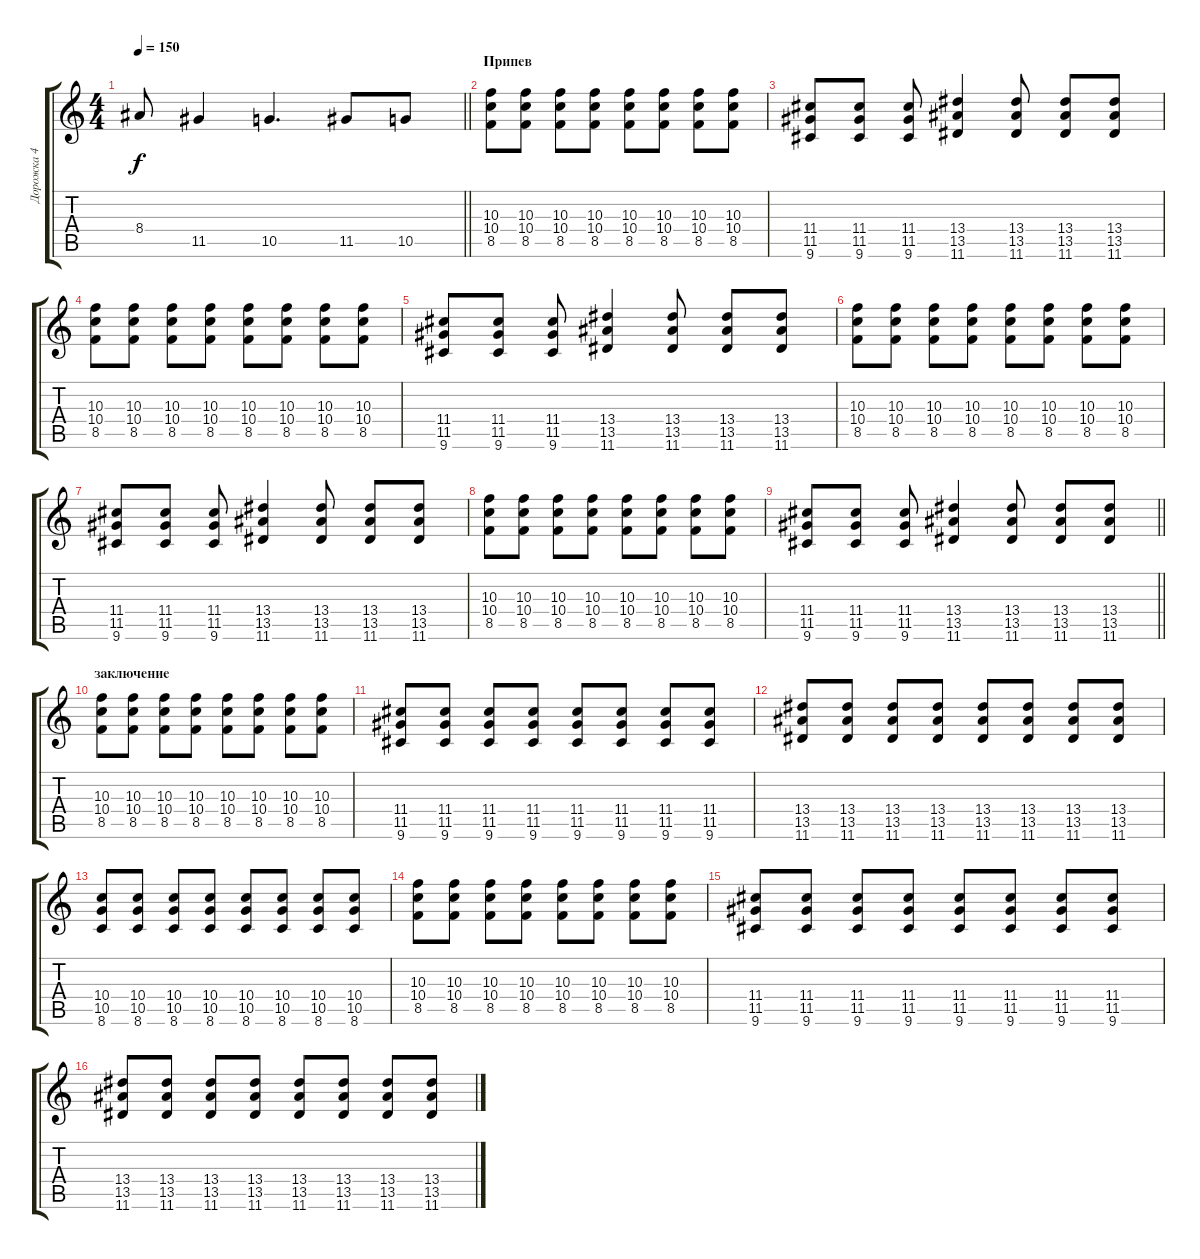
\track ("Дорожка 4" "Дорожка 4") {instrument overdrivenguitar}
\staff {score tabs}
\tuning (E4 B3 G3 D3 A2 E2) {hide}
\ts (4 4)
\tempo 150
\clef g2
\barLineRight lightlight
\ks c
8.4{t}.8{dy f} 11.5.4 10.5.4{d} 11.5.8 10.5.8 |
\section ("" "Припев")
(10.3 10.4 8.5).8 (10.3 10.4 8.5).8 (10.3 10.4 8.5).8 (10.3 10.4 8.5).8 (10.3 10.4 8.5).8 (10.3 10.4 8.5).8 (10.3 10.4 8.5).8 (10.3 10.4 8.5).8 |
(11.4 11.5 9.6).8 (11.4 11.5 9.6).8 (11.4 11.5 9.6).8 (13.4 13.5 11.6).4 (13.4 13.5 11.6).8 (13.4 13.5 11.6).8 (13.4 13.5 11.6).8 |
(10.3 10.4 8.5).8 (10.3 10.4 8.5).8 (10.3 10.4 8.5).8 (10.3 10.4 8.5).8 (10.3 10.4 8.5).8 (10.3 10.4 8.5).8 (10.3 10.4 8.5).8 (10.3 10.4 8.5).8 |
(11.4 11.5 9.6).8 (11.4 11.5 9.6).8 (11.4 11.5 9.6).8 (13.4 13.5 11.6).4 (13.4 13.5 11.6).8 (13.4 13.5 11.6).8 (13.4 13.5 11.6).8 |
(10.3 10.4 8.5).8 (10.3 10.4 8.5).8 (10.3 10.4 8.5).8 (10.3 10.4 8.5).8 (10.3 10.4 8.5).8 (10.3 10.4 8.5).8 (10.3 10.4 8.5).8 (10.3 10.4 8.5).8 |
(11.4 11.5 9.6).8 (11.4 11.5 9.6).8 (11.4 11.5 9.6).8 (13.4 13.5 11.6).4 (13.4 13.5 11.6).8 (13.4 13.5 11.6).8 (13.4 13.5 11.6).8 |
(10.3 10.4 8.5).8 (10.3 10.4 8.5).8 (10.3 10.4 8.5).8 (10.3 10.4 8.5).8 (10.3 10.4 8.5).8 (10.3 10.4 8.5).8 (10.3 10.4 8.5).8 (10.3 10.4 8.5).8 |
\barLineRight lightlight
(11.4 11.5 9.6).8 (11.4 11.5 9.6).8 (11.4 11.5 9.6).8 (13.4 13.5 11.6).4 (13.4 13.5 11.6).8 (13.4 13.5 11.6).8 (13.4 13.5 11.6).8 |
\section ("" "заключение")
(10.3 10.4 8.5).8 (10.3 10.4 8.5).8 (10.3 10.4 8.5).8 (10.3 10.4 8.5).8 (10.3 10.4 8.5).8 (10.3 10.4 8.5).8 (10.3 10.4 8.5).8 (10.3 10.4 8.5).8 |
(11.4 11.5 9.6).8 (11.4 11.5 9.6).8 (11.4 11.5 9.6).8 (11.4 11.5 9.6).8 (11.4 11.5 9.6).8 (11.4 11.5 9.6).8 (11.4 11.5 9.6).8 (11.4 11.5 9.6).8 |
(13.4 13.5 11.6).8 (13.4 13.5 11.6).8 (13.4 13.5 11.6).8 (13.4 13.5 11.6).8 (13.4 13.5 11.6).8 (13.4 13.5 11.6).8 (13.4 13.5 11.6).8 (13.4 13.5 11.6).8 |
(10.4 10.5 8.6).8 (10.4 10.5 8.6).8 (10.4 10.5 8.6).8 (10.4 10.5 8.6).8 (10.4 10.5 8.6).8 (10.4 10.5 8.6).8 (10.4 10.5 8.6).8 (10.4 10.5 8.6).8 |
(10.3 10.4 8.5).8 (10.3 10.4 8.5).8 (10.3 10.4 8.5).8 (10.3 10.4 8.5).8 (10.3 10.4 8.5).8 (10.3 10.4 8.5).8 (10.3 10.4 8.5).8 (10.3 10.4 8.5).8 |
(11.4 11.5 9.6).8 (11.4 11.5 9.6).8 (11.4 11.5 9.6).8 (11.4 11.5 9.6).8 (11.4 11.5 9.6).8 (11.4 11.5 9.6).8 (11.4 11.5 9.6).8 (11.4 11.5 9.6).8 |
(13.4 13.5 11.6).8 (13.4 13.5 11.6).8 (13.4 13.5 11.6).8 (13.4 13.5 11.6).8 (13.4 13.5 11.6).8 (13.4 13.5 11.6).8 (13.4 13.5 11.6).8 (13.4 13.5 11.6).8
